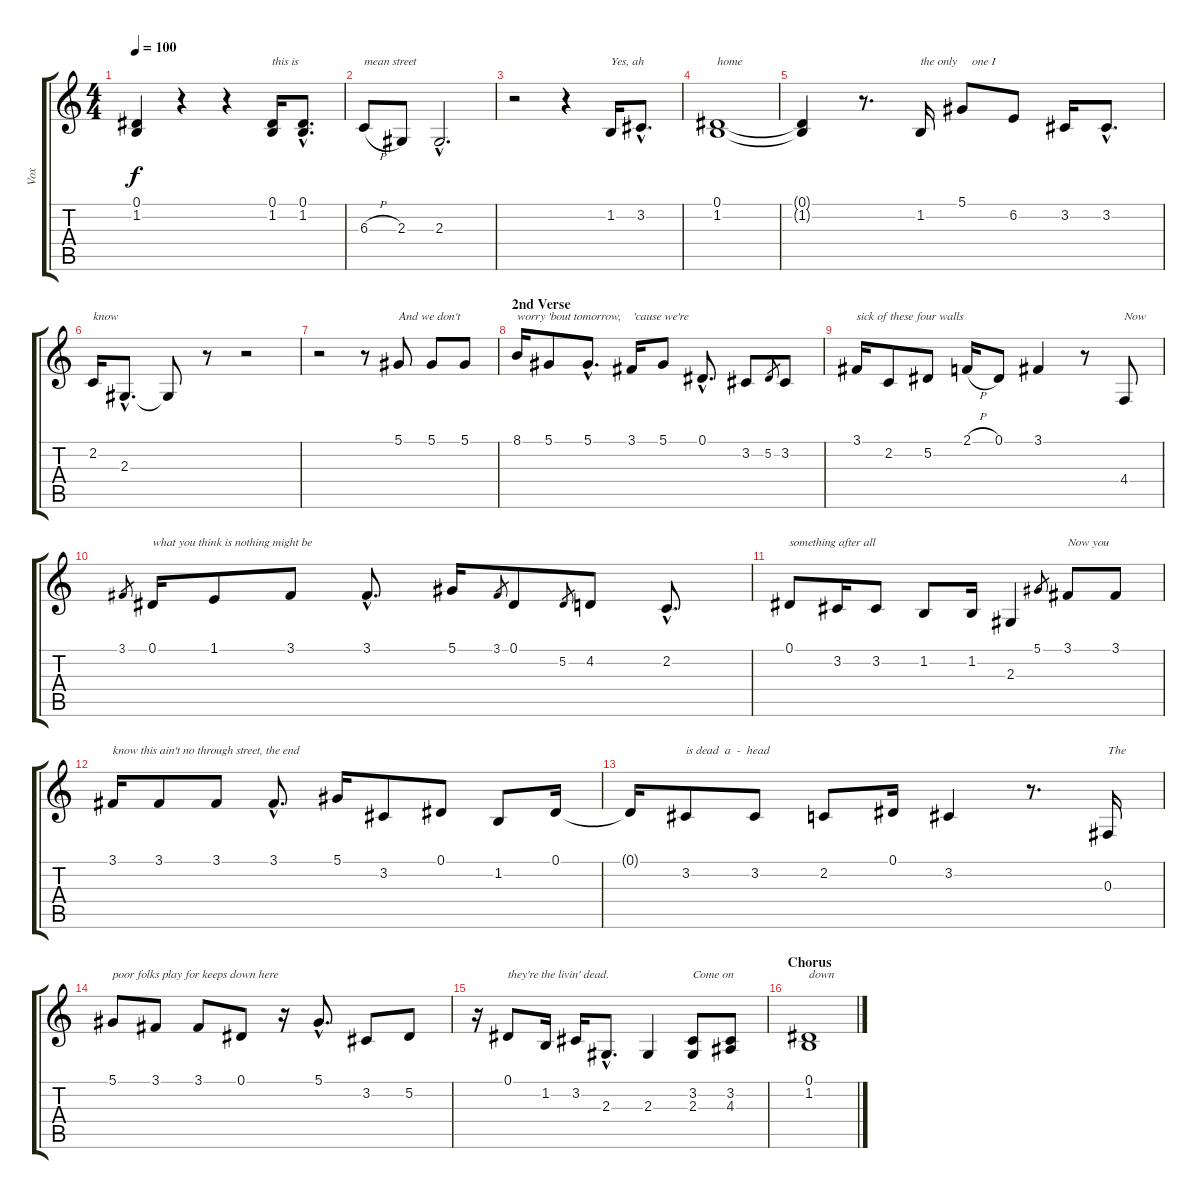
\track ("Vox" "Vox") {instrument sopranosax}
\staff {score tabs}
\tuning (Eb4 Bb3 Gb3 Db3 Ab2 Eb2) {hide}
\ts (4 4)
\tempo 100
\clef g2
\ks c
(0.1{t} 1.2{t}).4{dy f} r.4 r.4 (0.1 1.2).16{txt "this is"} (0.1{hac} 1.2{hac}).8{d} |
6.3{h}.8{txt "mean street"} 2.3.8 2.3{hac}.2{d} |
r.2 r.4 1.2.16{txt "Yes, ah"} 3.2{hac}.8{d} |
(0.1 1.2).1{txt "home"} |
(0.1{t} 1.2{t}).4 r.8{d} 1.2.16{txt "the only     one I"} 5.1.8 6.2.8 3.2.16 3.2{hac}.8{d} |
2.2.16{txt "know"} 2.3{hac}.8{d} 2.3{t}.8 r.8 r.2 |
r.2 r.8 5.1.8{txt "And we don't"} 5.1.8 5.1.8 |
\section ("" "2nd Verse")
8.1.16{txt "worry 'bout tomorrow,    'cause we're"} 5.1.8 5.1{hac}.8{d} 3.1.16 5.1.8 0.1{hac}.8{d} 3.2.8 5.2.8{gr} 3.2.8 |
3.1.16{txt "sick of these four walls"} 2.2.8 5.2.8 2.1{h}.16 0.1.8 3.1.4 r.8 4.4.8{txt "Now"} |
3.1.8{gr} 0.1.16{txt "what you think is nothing might be"} 1.1.8 3.1.8 3.1{hac}.8{d} 5.1.16 3.1.8{gr} 0.1.8 5.2.8{gr} 4.2.8 2.2{hac}.8{d} |
0.1.8{txt "something after all"} 3.2.16 3.2.8 1.2.8 1.2.16 2.3.4 5.1.8{gr} 3.1.8{txt "Now you"} 3.1.8 |
3.1.16{txt "know this ain't no through street, the end"} 3.1.8 3.1.8 3.1{hac}.8{d} 5.1.16 3.2.8 0.1.8 1.2.8 0.1.16 |
0.1{t}.16 3.2.8{txt "is dead  a  -  head"} 3.2.8 2.2.8 0.1.16 3.2.4 r.8{d} 0.3.16{txt "The"} |
5.1.8{txt "poor folks play for keeps down here"} 3.1.8 3.1.8 0.1.8 r.16 5.1{hac}.8{d} 3.2.8 5.2.8 |
r.16 0.1.8{txt "they're the livin' dead."} 1.2.16 3.2.16 2.3{hac}.8{d} 2.3.4 (3.2 2.3).8{txt "Come on"} (3.2 4.3).8 |
\section ("" "Chorus")
(0.1 1.2).1{txt "down"}
